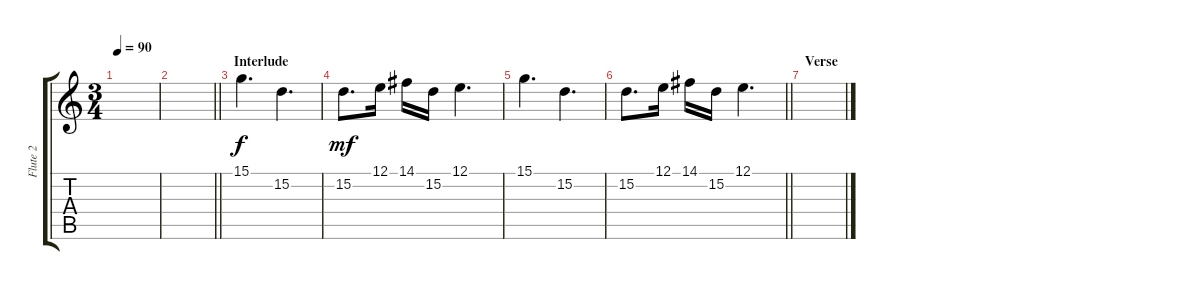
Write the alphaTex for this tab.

\track ("Flute 2" "Flute 2") {instrument flute}
\staff {score tabs}
\tuning (E4 B3 G3 D3 A2 E2) {hide}
\ts (3 4)
\tempo 90
\clef g2
\ks c
|
\barLineRight lightlight
|
\section ("" "Interlude")
15.1.4{d} 15.2.4{d dy f} |
15.2.8{d dy mf} 12.1.16 14.1.16 15.2.16 12.1.4{d} |
15.1.4{d} 15.2.4{d} |
\barLineRight lightlight
15.2.8{d} 12.1.16 14.1.16 15.2.16 12.1.4{d} |
\section ("" "Verse")
